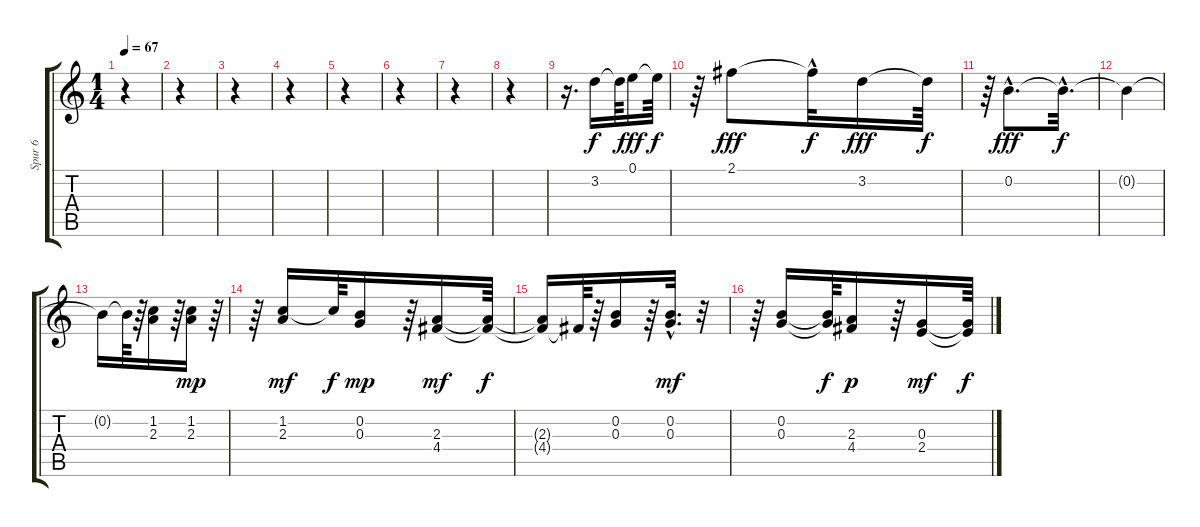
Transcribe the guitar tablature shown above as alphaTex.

\track ("Spur 6" "Spur 6") {instrument acousticguitarnylon}
\staff {score tabs}
\tuning (E4 B3 G3 D3 A2 E2) {hide}
\ts (1 4)
\tempo 67
\clef g2
\ks c
r.4{dy f} |
r.4 |
r.4 |
r.4 |
r.4 |
r.4 |
r.4 |
r.4 |
r.16{d} 3.2.16 3.2{t}.64 0.1.16{dy fff} 0.1{t}.64{dy f} |
r.64 2.1.8{dy fff} 2.1{hac t}.32{dy f} 3.2.16{dy fff} 3.2{t}.64{dy f} |
r.64 0.2{hac}.8{d dy fff} 0.2{hac t}.32{d dy f} |
0.2{t}.4 |
0.2{t}.16 0.2{t}.64 r.64 (1.2 2.3).16 r.64 (1.2 2.3).16{dy mp} r.64 |
r.64 (1.2 2.3).16{dy mf} 1.2{t}.64{dy f} (0.2 0.3).16{dy mp} r.64 (2.3 4.4).16{dy mf} (2.3{t} 4.4{t}).64{dy f} |
(2.3{t} 4.4{t}).16 4.4{t}.64 r.64 (0.2 0.3).16 r.64 (0.2{hac} 0.3{hac}).32{d dy mf} r.32 |
r.64 (0.2 0.3).16 (0.2{t} 0.3{t}).64{dy f} (2.3 4.4).16{dy p} r.64 (0.3 2.4).16{dy mf} (0.3{t} 2.4{t}).64{dy f}
